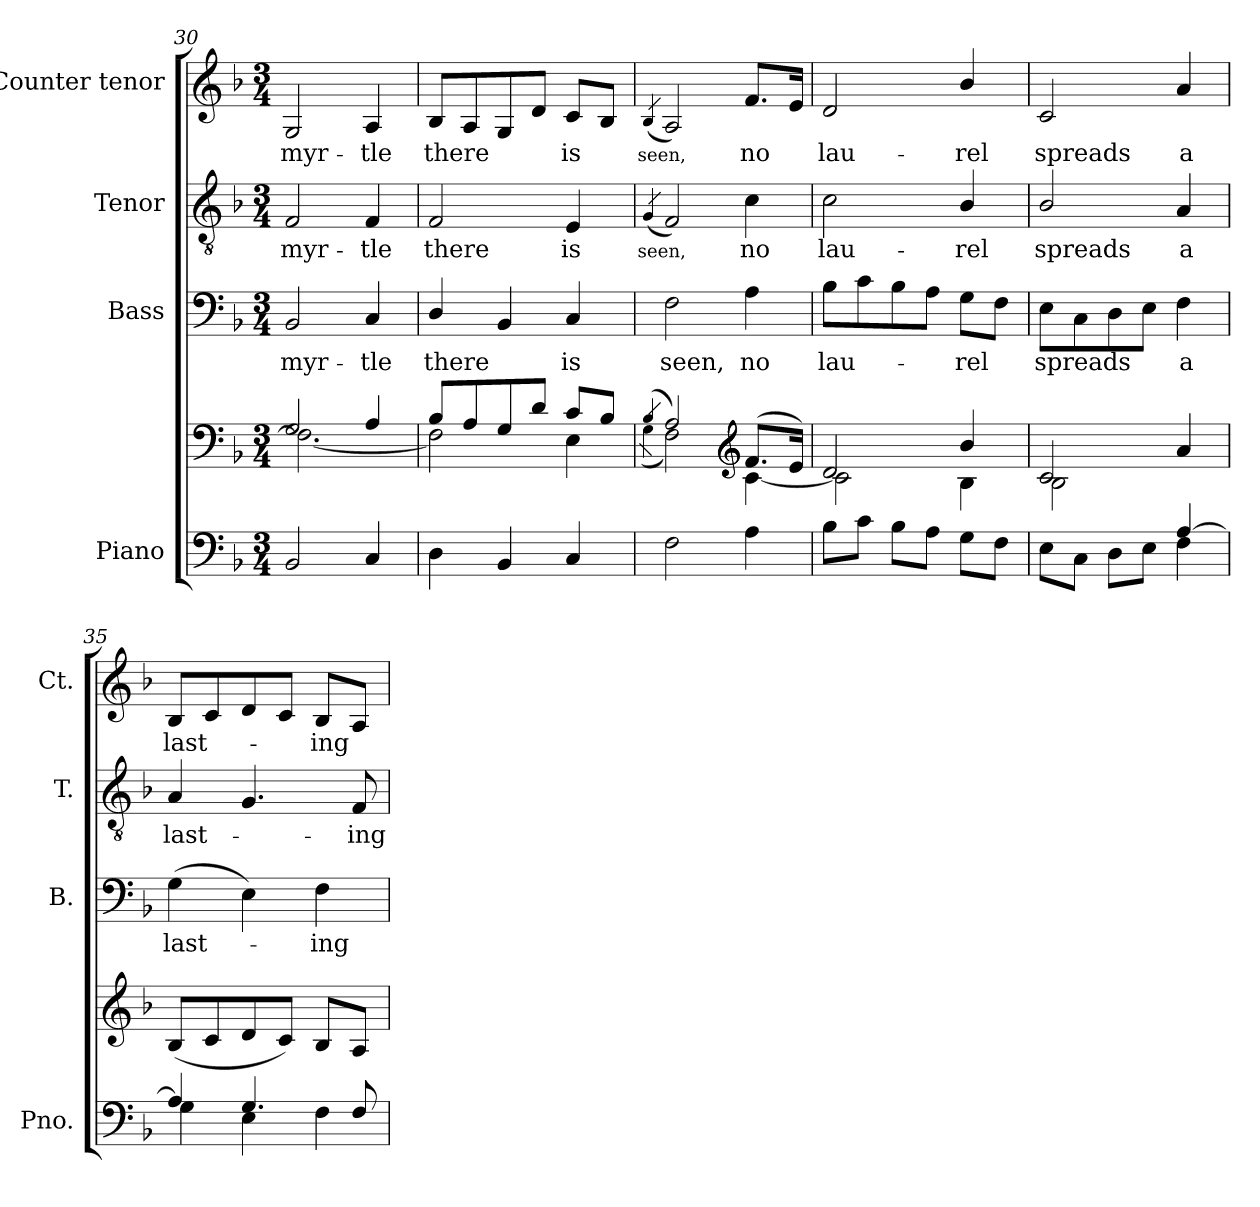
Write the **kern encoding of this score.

**kern	**kern	**kern	**text	**kern	**text	**kern	**text
*part4	*part4	*part3	*part3	*part2	*part2	*part1	*part1
*staff5	*staff4	*staff3	*staff3	*staff2	*staff2	*staff1	*staff1
*I"Piano	*	*I"Bass	*	*I"Tenor	*	*I"Counter tenor	*
*I'Pno.	*	*I'B.	*	*I'T.	*	*I'Ct.	*
*clefF4	*clefF4	*clefF4	*	*clefGv2	*	*clefG2	*
*	*	*	*	*ITrd7c12	*	*	*
*k[b-]	*k[b-]	*k[b-]	*	*k[b-]	*	*k[b-]	*
*F:	*F:	*F:	*	*F:	*	*F:	*
*M3/4	*M3/4	*M3/4	*	*M3/4	*	*M3/4	*
=30	=30	=30	=30	=30	=30	=30	=30
*	*^	*	*	*	*	*	*
!	!	!	!	!LO:LY:b:color=#000000	!	!	!	!
!	!	!	!	!	!	!LO:LY:b:color=#000000	!	!
!	!	!	!	!	!	!	!	!LO:LY:b:color=#000000
2BB-i/	2Gi/	2.Fi\_	2BB-i/	myr-	2FFi/	myr-	2Gi/	myr-
!	!	!	!	!LO:LY:b:color=#000000	!	!	!	!
!	!	!	!	!	!	!LO:LY:b:color=#000000	!	!
!	!	!	!	!	!	!	!	!LO:LY:b:color=#000000
4Ci/	4Ai/	.	4Ci/	-tle	4FFi/	-tle	4Ai/	-tle
=31	=31	=31	=31	=31	=31	=31	=31	=31
!	!	!	!	!LO:LY:b:color=#000000	!	!	!	!
!	!	!	!	!	!	!LO:LY:b:color=#000000	!	!
!	!	!	!	!	!	!	!	!LO:LY:b:color=#000000
4Di\	8B-i/L	2Fi\]	4Di/	there	2FFi/	there	8B-i/L	there
.	8Ai/	.	.	.	.	.	8Ai/	.
4BB-i/	8Gi/	.	4BB-i/	.	.	.	8Gi/	.
.	8di/J	.	.	.	.	.	8di/J	.
!	!	!	!	!LO:LY:b:color=#000000	!	!	!	!
!	!	!	!	!	!	!LO:LY:b:color=#000000	!	!
!	!	!	!	!	!	!	!	!LO:LY:b:color=#000000
4Ci/	8ci/L	4Ei\	4Ci/	is	4EEi/	is	8ci/L	is
.	8B-i/J	.	.	.	.	.	8B-i/J	.
=32	=32	=32	=32	=32	=32	=32	=32	=32
!	!	!	!	!	!	!	!	!LO:LY:b:color=#000000
!	!	!	!	!	!	!LO:LY:b:color=#000000	!	!
.	(4qB-i/	(4qGi\	.	.	(4qGGi/	seen,	(4qB-i/	seen,
!	!	!	!	!LO:LY:b:color=#000000	!	!	!	!
2Fi\	2Ai/)	2Fi\)	2Fi\	seen,	2FFi/)	.	2Ai/)	.
*	*clefG2	*	*	*	*	*	*	*
!	!	!	!	!LO:LY:b:color=#000000	!	!	!	!
!	!	!	!	!	!	!LO:LY:b:color=#000000	!	!
!	!	!	!	!	!	!	!	!LO:LY:b:color=#000000
4Ai\	(8.fi/L	[4ci\	4Ai\	no	4Ci\	no	8.fi/L	no
.	16ei/Jk)	.	.	.	.	.	16ei/Jk	.
=33	=33	=33	=33	=33	=33	=33	=33	=33
!	!	!	!	!LO:LY:b:color=#000000	!	!	!	!
!	!	!	!	!	!	!LO:LY:b:color=#000000	!	!
!	!	!	!	!	!	!	!	!LO:LY:b:color=#000000
8B-i\L	2di/	2ci\]	8B-i\L	lau-	2Ci\	lau-	2di/	lau-
8ci\J	.	.	8ci\	.	.	.	.	.
8B-i\L	.	.	8B-i\	.	.	.	.	.
8Ai\J	.	.	8Ai\J	.	.	.	.	.
!	!	!	!	!LO:LY:b:color=#000000	!	!	!	!
!	!	!	!	!	!	!LO:LY:b:color=#000000	!	!
!	!	!	!	!	!	!	!	!LO:LY:b:color=#000000
8Gi\L	4b-i/	4B-i\	8Gi\L	-rel	4BB-i/	-rel	4b-i/	-rel
8Fi\J	.	.	8Fi\J	.	.	.	.	.
!!LO:LB:g=z
=34	=34	=34	=34	=34	=34	=34	=34	=34
*^	*	*	*	*	*	*	*	*
!	!	!	!	!	!LO:LY:b:color=#000000	!	!	!	!
!	!	!	!	!	!	!	!LO:LY:b:color=#000000	!	!
!	!	!	!	!	!	!	!	!	!LO:LY:b:color=#000000
2ryy	8Ei\L	2ci/	2B-i\	8Ei\L	spreads	2BB-i/	spreads	2ci/	spreads
.	8Ci\J	.	.	8Ci\	.	.	.	.	.
.	8Di\L	.	.	8Di\	.	.	.	.	.
.	8Ei\J	.	.	8Ei\J	.	.	.	.	.
!	!	!	!	!	!LO:LY:b:color=#000000	!	!	!	!
!	!	!	!	!	!	!	!LO:LY:b:color=#000000	!	!
!	!	!	!	!	!	!	!	!	!LO:LY:b:color=#000000
[4Ai/	4Fi\	4ai/	4ryy	4Fi\	a	4AAi/	a	4ai/	a
*	*	*v	*v	*	*	*	*	*	*
=35	=35	=35	=35	=35	=35	=35	=35	=35
*	*	*^	*	*	*	*	*	*
!	!	!	!	!	!LO:LY:b:color=#000000	!	!	!	!
*	*	*v	*v	*	*	*	*	*	*
*	*	*^	*	*	*	*	*	*
!	!	!	!	!	!	!	!LO:LY:b:color=#000000	!	!
*	*	*v	*v	*	*	*	*	*	*
*	*	*^	*	*	*	*	*	*
!	!	!	!	!	!	!	!	!	!LO:LY:b:color=#000000
*	*	*v	*v	*	*	*	*	*	*
4Ai/]	4Gi\	(8B-i/L	(4Gi\	last-	4AAi/	last-	8B-i/L	last-
.	.	8ci/	.	.	.	.	8ci/	.
4.Gi/	4Ei\	8di/	4Ei\)	.	4.GGi/	.	8di/	.
.	.	8ci/J)	.	.	.	.	8ci/J	.
!	!	!	!	!LO:LY:b:color=#000000	!	!	!	!
!	!	!	!	!	!	!	!	!LO:LY:b:color=#000000
.	4Fi\	8B-i/L	4Fi\	-ing	.	.	8B-i/L	-ing
!	!	!	!	!	!	!LO:LY:b:color=#000000	!	!
8Fi/	.	8Ai/J	.	.	8FFi/	-ing	8Ai/J	.
*v	*v	*	*	*	*	*	*	*
=	=	=	=	=	=	=	=
*-	*-	*-	*-	*-	*-	*-	*-
